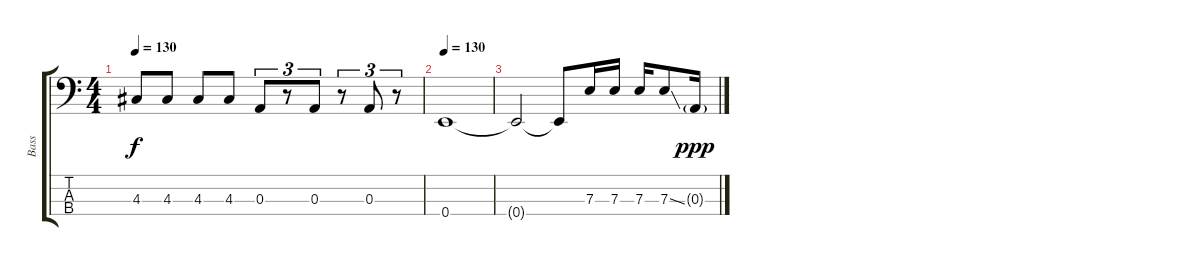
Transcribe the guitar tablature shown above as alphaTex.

\track ("Bass" "Bass") {instrument electricbassfinger}
\staff {score tabs}
\tuning (G2 D2 A1 E1) {hide}
\ts (4 4)
\tempo 130
\clef f4
\ks c
4.3.8{dy f} 4.3.8 4.3.8 4.3.8 0.3.8{tu (3 2)} r.8{tu (3 2)} 0.3.8{tu (3 2)} r.8{tu (3 2)} 0.3.8{tu (3 2)} r.8{tu (3 2)} |
\tempo 130
0.4.1 |
0.4{t}.2 0.4{t}.8 7.3.16 7.3.16 7.3.16 7.3{ss}.8 0.3{g}.16{dy ppp}
